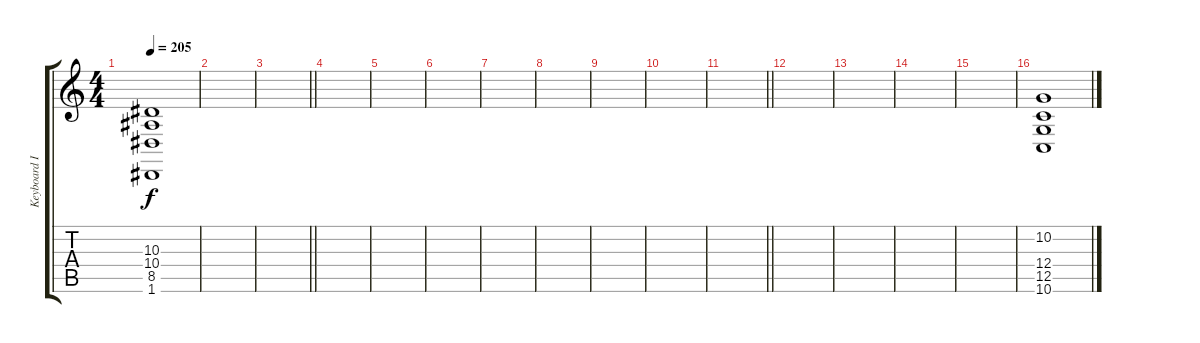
\track ("Keyboard I" "Keyboard I") {instrument lead2sawtooth}
\staff {score tabs}
\tuning (D4 A3 F3 C3 G2 D2) {hide}
\ts (4 4)
\tempo 205
\clef g2
\ks c
(10.3 10.4 8.5 1.6).1{dy f} |
|
\barLineRight lightlight
|
|
|
|
|
|
|
|
\barLineRight lightlight
|
|
|
|
|
(10.2 12.4 12.5 10.6).1
